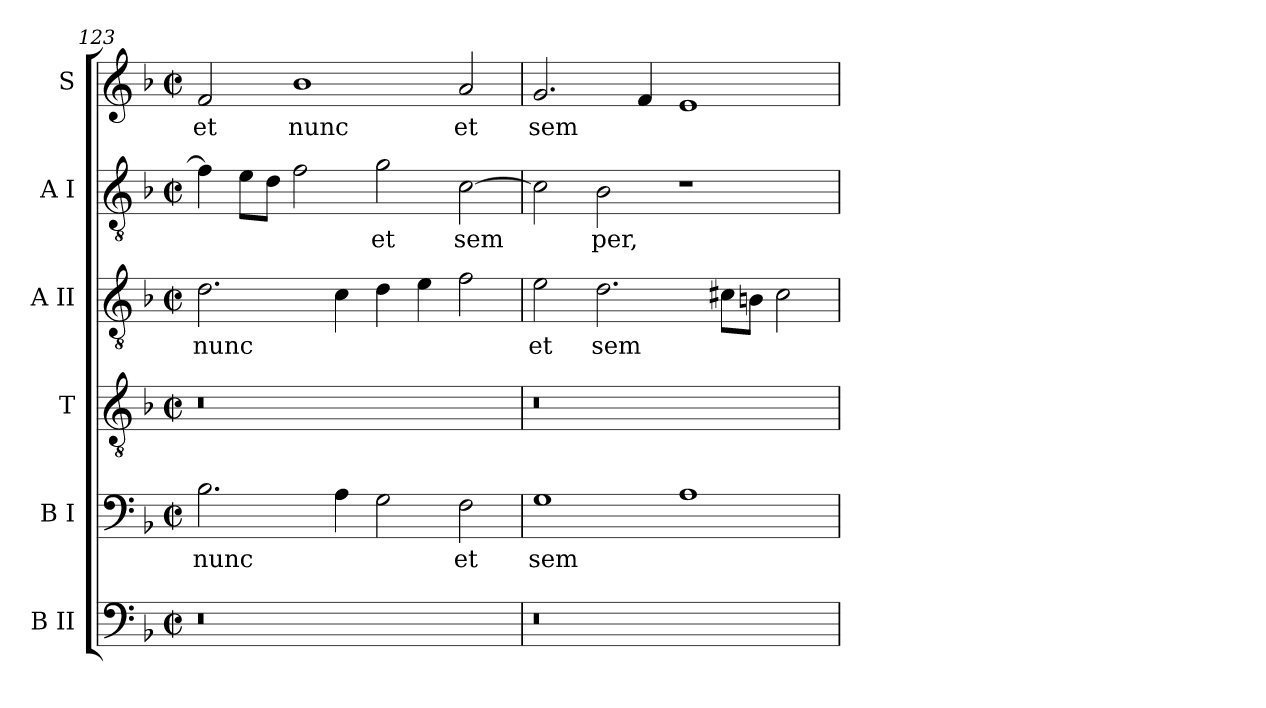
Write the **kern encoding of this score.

**kern	**kern	**text	**kern	**kern	**text	**kern	**text	**kern	**text
*part6	*part5	*part5	*part4	*part3	*part3	*part2	*part2	*part1	*part1
*staff6	*staff5	*staff5	*staff4	*staff3	*staff3	*staff2	*staff2	*staff1	*staff1
*I"B II	*I"B I	*	*I"T	*I"A II	*	*I"A I	*	*I"S	*
*I'B II	*I'B I	*	*I'T	*I'A II	*	*I'A I	*	*I'S	*
*clefF4	*clefF4	*	*clefGv2	*clefGv2	*	*clefGv2	*	*clefG2	*
*k[b-]	*k[b-]	*	*k[b-]	*k[b-]	*	*k[b-]	*	*k[b-]	*
*F:	*F:	*	*F:	*F:	*	*F:	*	*F:	*
*M2/2	*M2/2	*	*M2/2	*M2/2	*	*M2/2	*	*M2/2	*
*met(c|)	*met(c|)	*	*met(c|)	*met(c|)	*	*met(c|)	*	*met(c|)	*
=123	=123	=123	=123	=123	=123	=123	=123	=123	=123
!	!	!LO:LY:b:cj	!	!	!LO:LY:b:cj	!	!LO:LY:b:cj	!	!LO:LY:b:cj
0r	2.B-\	nunc	0r	2.d\	nunc	4f\]	.	2f/	et
!	!	!	!	!	!	!	!LO:LY:b:cj	!	!
.	.	.	.	.	.	8e\L	.	.	.
!	!	!	!	!	!	!	!LO:LY:b:cj	!	!
.	.	.	.	.	.	8d\J	.	.	.
!	!	!	!	!	!	!	!LO:LY:b:cj	!	!LO:LY:b:cj
.	.	.	.	.	.	2f\	.	1b-	nunc
!	!	!LO:LY:b:cj	!	!	!LO:LY:b:cj	!	!	!	!
.	4A\	.	.	4c\	.	.	.	.	.
!	!	!LO:LY:b:cj	!	!	!LO:LY:b:cj	!	!LO:LY:b:cj	!	!
.	2G\	.	.	4d\	.	2g\	et	.	.
!	!	!	!	!	!LO:LY:b:cj	!	!	!	!
.	.	.	.	4e\	.	.	.	.	.
!	!	!LO:LY:b:cj	!	!	!LO:LY:b:cj	!	!LO:LY:b:cj	!	!LO:LY:b:cj
.	2F\	et	.	2f\	.	[>2c\	sem	2a/	et
=124	=124	=124	=124	=124	=124	=124	=124	=124	=124
!	!	!LO:LY:b:cj	!	!	!LO:LY:b:cj	!	!LO:LY:b:cj	!	!LO:LY:b:cj
0r	1G	sem-	0r	2e\	et	2c\]	.	2.g/	sem
!	!	!	!	!	!LO:LY:b:cj	!	!LO:LY:b:cj	!	!
.	.	.	.	2.d\	sem	2B-\	per,	.	.
!	!	!	!	!	!	!	!	!	!LO:LY:b:cj
.	.	.	.	.	.	.	.	4f/	.
!	!	!LO:LY:b:cj	!	!	!	!	!	!	!LO:LY:b:cj
.	1A	--	.	.	.	1r	.	1e	.
!	!	!	!	!	!LO:LY:b:cj	!	!	!	!
.	.	.	.	8c#X\L	.	.	.	.	.
!	!	!	!	!	!LO:LY:b:cj	!	!	!	!
.	.	.	.	8B\J	.	.	.	.	.
!	!	!	!	!	!LO:LY:b:cj	!	!	!	!
.	.	.	.	2c#\	.	.	.	.	.
=	=	=	=	=	=	=	=	=	=
*-	*-	*-	*-	*-	*-	*-	*-	*-	*-
